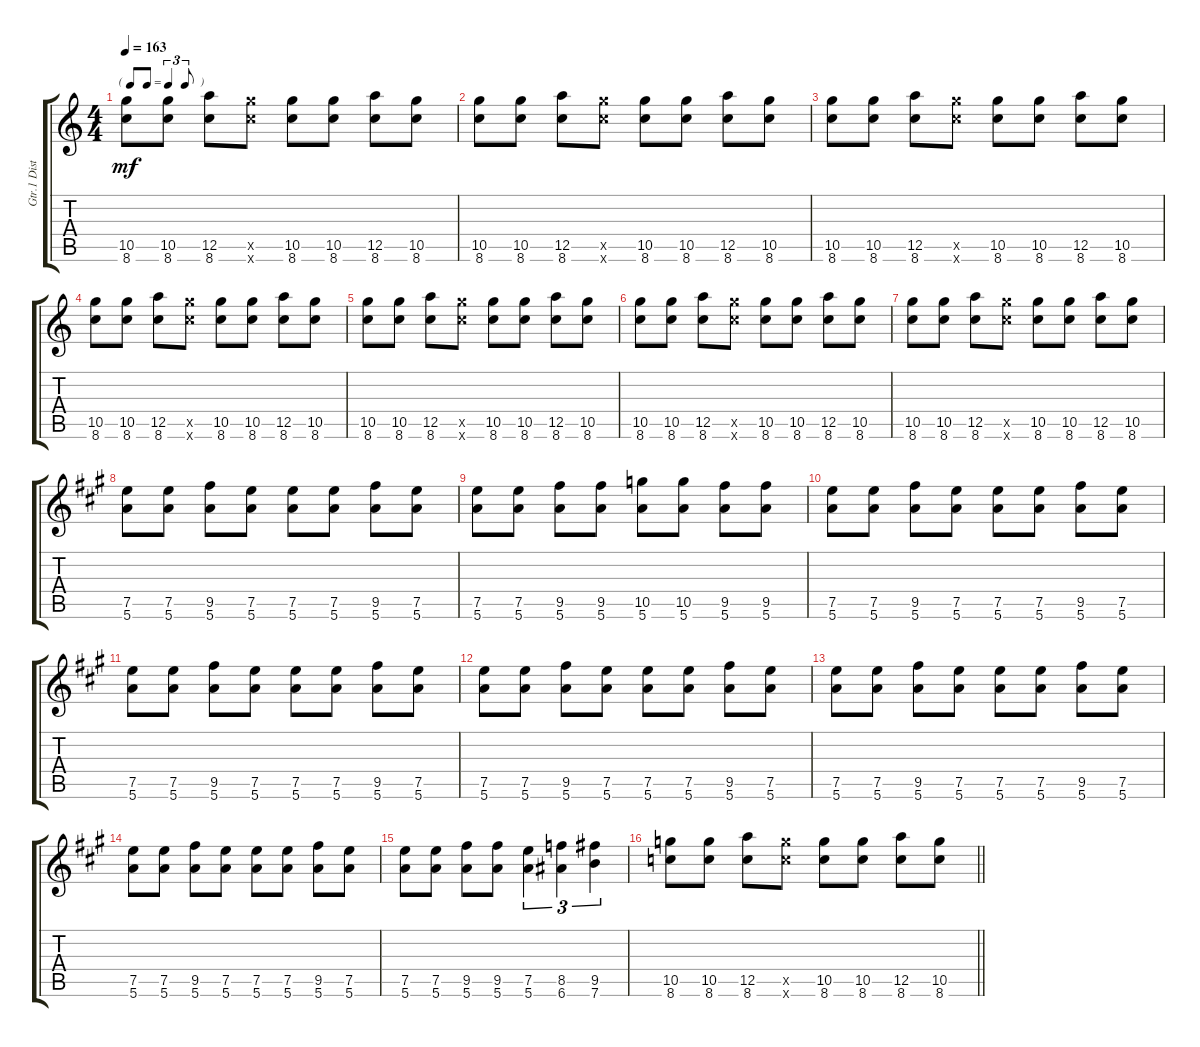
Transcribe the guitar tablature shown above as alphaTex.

\track ("Gtr.1 Distortion" "Gtr.1 Dist") {instrument distortionguitar}
\staff {score tabs}
\tuning (E4 B3 G3 D4 A3 E3) {hide}
\ts (4 4)
\tf triplet8th
\tempo 163
\clef g2
\ks c
(10.5 8.6).8{dy mf} (10.5 8.6).8 (12.5 8.6).8 (10.5{x} 8.6{x}).8 (10.5 8.6).8 (10.5 8.6).8 (12.5 8.6).8 (10.5 8.6).8 |
(10.5 8.6).8 (10.5 8.6).8 (12.5 8.6).8 (10.5{x} 8.6{x}).8 (10.5 8.6).8 (10.5 8.6).8 (12.5 8.6).8 (10.5 8.6).8 |
(10.5 8.6).8 (10.5 8.6).8 (12.5 8.6).8 (10.5{x} 8.6{x}).8 (10.5 8.6).8 (10.5 8.6).8 (12.5 8.6).8 (10.5 8.6).8 |
(10.5 8.6).8 (10.5 8.6).8 (12.5 8.6).8 (10.5{x} 8.6{x}).8 (10.5 8.6).8 (10.5 8.6).8 (12.5 8.6).8 (10.5 8.6).8 |
(10.5 8.6).8 (10.5 8.6).8 (12.5 8.6).8 (10.5{x} 8.6{x}).8 (10.5 8.6).8 (10.5 8.6).8 (12.5 8.6).8 (10.5 8.6).8 |
(10.5 8.6).8 (10.5 8.6).8 (12.5 8.6).8 (10.5{x} 8.6{x}).8 (10.5 8.6).8 (10.5 8.6).8 (12.5 8.6).8 (10.5 8.6).8 |
(10.5 8.6).8 (10.5 8.6).8 (12.5 8.6).8 (10.5{x} 8.6{x}).8 (10.5 8.6).8 (10.5 8.6).8 (12.5 8.6).8 (10.5 8.6).8 |
\ks a
(7.5 5.6).8 (7.5 5.6).8 (9.5 5.6).8 (7.5 5.6).8 (7.5 5.6).8 (7.5 5.6).8 (9.5 5.6).8 (7.5 5.6).8 |
(7.5 5.6).8 (7.5 5.6).8 (9.5 5.6).8 (9.5 5.6).8 (10.5 5.6).8 (10.5 5.6).8 (9.5 5.6).8 (9.5 5.6).8 |
(7.5 5.6).8 (7.5 5.6).8 (9.5 5.6).8 (7.5 5.6).8 (7.5 5.6).8 (7.5 5.6).8 (9.5 5.6).8 (7.5 5.6).8 |
(7.5 5.6).8 (7.5 5.6).8 (9.5 5.6).8 (7.5 5.6).8 (7.5 5.6).8 (7.5 5.6).8 (9.5 5.6).8 (7.5 5.6).8 |
(7.5 5.6).8 (7.5 5.6).8 (9.5 5.6).8 (7.5 5.6).8 (7.5 5.6).8 (7.5 5.6).8 (9.5 5.6).8 (7.5 5.6).8 |
(7.5 5.6).8 (7.5 5.6).8 (9.5 5.6).8 (7.5 5.6).8 (7.5 5.6).8 (7.5 5.6).8 (9.5 5.6).8 (7.5 5.6).8 |
(7.5 5.6).8 (7.5 5.6).8 (9.5 5.6).8 (7.5 5.6).8 (7.5 5.6).8 (7.5 5.6).8 (9.5 5.6).8 (7.5 5.6).8 |
(7.5 5.6).8 (7.5 5.6).8 (9.5 5.6).8 (9.5 5.6).8 (7.5 5.6).4{tu (3 2)} (8.5 6.6).4{tu (3 2)} (9.5 7.6).4{tu (3 2)} |
\barLineRight lightlight
(10.5 8.6).8 (10.5 8.6).8 (12.5 8.6).8 (10.5{x} 8.6{x}).8 (10.5 8.6).8 (10.5 8.6).8 (12.5 8.6).8 (10.5 8.6).8
